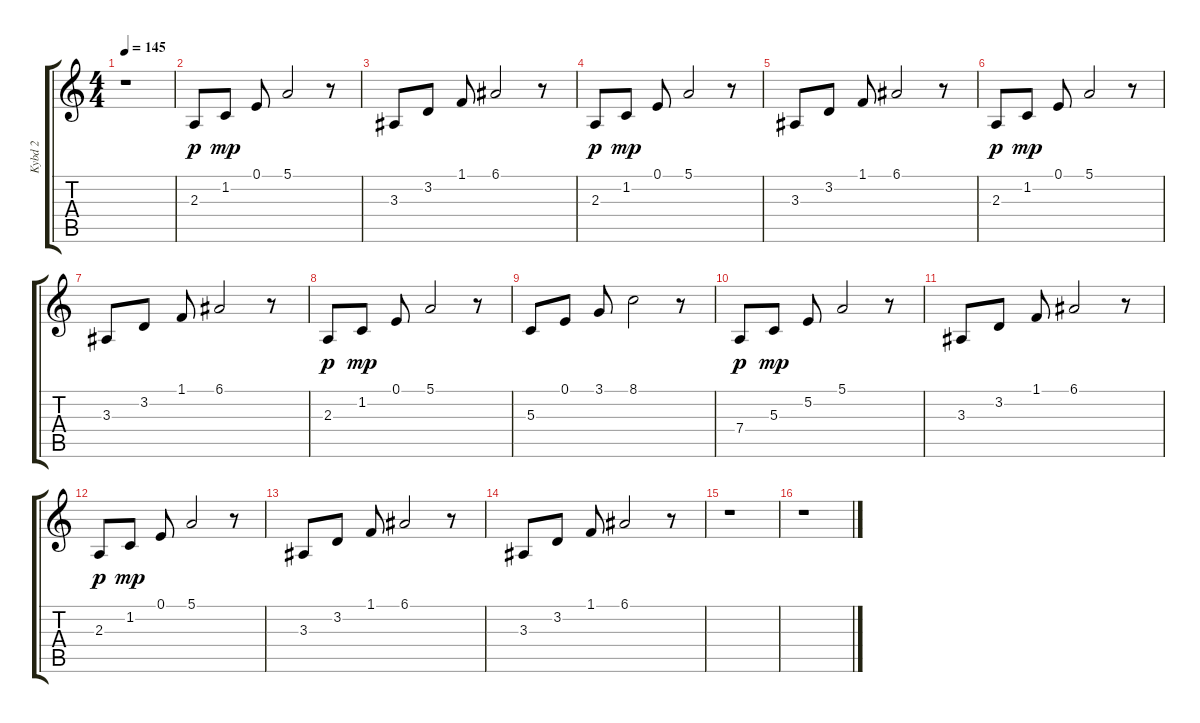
\track ("Kybd 2" "Kybd 2") {instrument fx8scifi}
\staff {score tabs}
\tuning (E4 B3 G3 D3 A2 E2) {hide}
\ts (4 4)
\tempo 145
\clef g2
\ks c
r.1{dy mp} |
2.3.8{dy p} 1.2.8{dy mp} 0.1.8 5.1.2 r.8 |
3.3.8 3.2.8 1.1.8 6.1.2 r.8 |
2.3.8{dy p} 1.2.8{dy mp} 0.1.8 5.1.2 r.8 |
3.3.8 3.2.8 1.1.8 6.1.2 r.8 |
2.3.8{dy p} 1.2.8{dy mp} 0.1.8 5.1.2 r.8 |
3.3.8 3.2.8 1.1.8 6.1.2 r.8 |
2.3.8{dy p} 1.2.8{dy mp} 0.1.8 5.1.2 r.8 |
5.3.8 0.1.8 3.1.8 8.1.2 r.8 |
7.4.8{dy p} 5.3.8{dy mp} 5.2.8 5.1.2 r.8 |
3.3.8 3.2.8 1.1.8 6.1.2 r.8 |
2.3.8{dy p} 1.2.8{dy mp} 0.1.8 5.1.2 r.8 |
3.3.8 3.2.8 1.1.8 6.1.2 r.8 |
3.3.8 3.2.8 1.1.8 6.1.2 r.8 |
r.1 |
r.1
